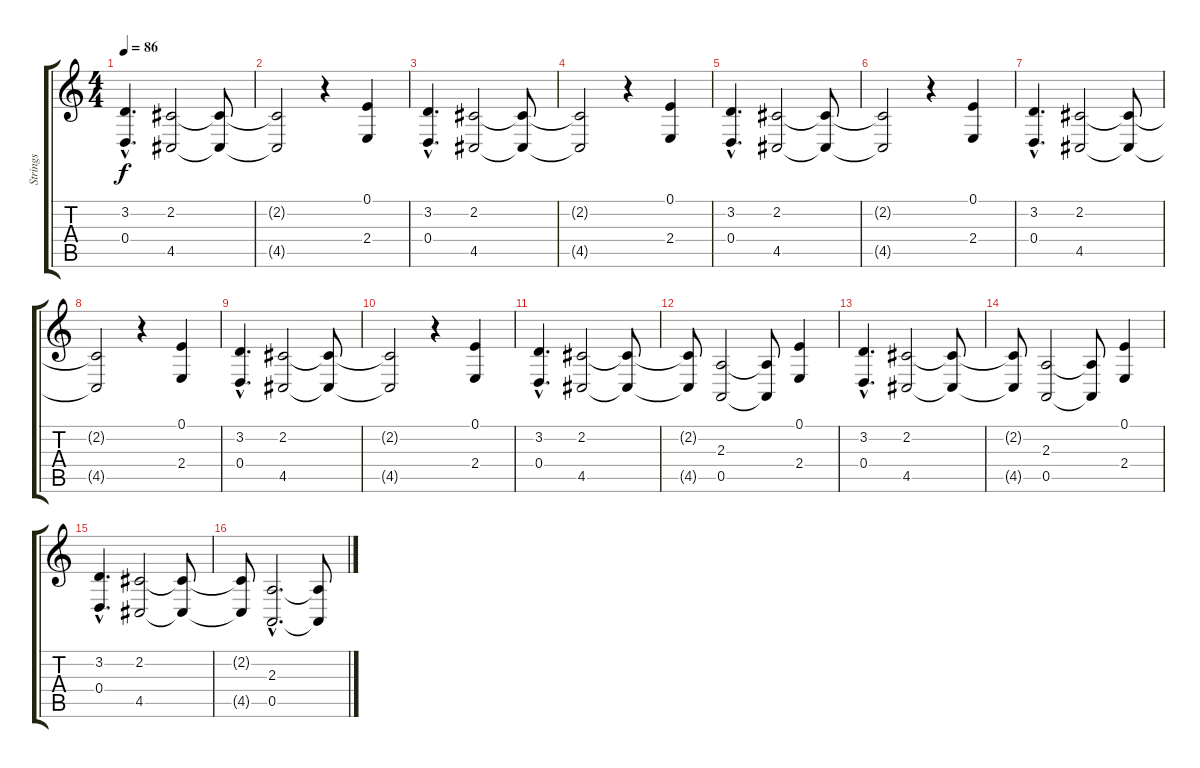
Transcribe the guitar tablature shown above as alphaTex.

\track ("Strings" "Strings") {instrument stringensemble1}
\staff {score tabs}
\tuning (E4 B3 G3 D3 A2 E2) {hide}
\ts (4 4)
\tempo 86
\clef g2
\ks c
(3.2{hac} 0.4{hac}).4{d dy f} (2.2 4.5).2 (2.2{t} 4.5{t}).8 |
(2.2{t} 4.5{t}).2 r.4 (0.1 2.4).4{instrument choiraahs} |
(3.2{hac} 0.4{hac}).4{d} (2.2 4.5).2 (2.2{t} 4.5{t}).8 |
(2.2{t} 4.5{t}).2 r.4 (0.1 2.4).4{instrument choiraahs} |
(3.2{hac} 0.4{hac}).4{d} (2.2 4.5).2 (2.2{t} 4.5{t}).8 |
(2.2{t} 4.5{t}).2 r.4 (0.1 2.4).4{instrument choiraahs} |
(3.2{hac} 0.4{hac}).4{d} (2.2 4.5).2 (2.2{t} 4.5{t}).8 |
(2.2{t} 4.5{t}).2 r.4 (0.1 2.4).4{instrument choiraahs} |
(3.2{hac} 0.4{hac}).4{d} (2.2 4.5).2 (2.2{t} 4.5{t}).8 |
(2.2{t} 4.5{t}).2 r.4 (0.1 2.4).4{instrument choiraahs} |
(3.2{hac} 0.4{hac}).4{d} (2.2 4.5).2 (2.2{t} 4.5{t}).8 |
(2.2{t} 4.5{t}).8 (2.3 0.5).2{instrument choiraahs} (2.3{t} 0.5{t}).8 (0.1 2.4).4 |
(3.2{hac} 0.4{hac}).4{d} (2.2 4.5).2 (2.2{t} 4.5{t}).8 |
(2.2{t} 4.5{t}).8 (2.3 0.5).2{instrument choiraahs} (2.3{t} 0.5{t}).8 (0.1 2.4).4 |
(3.2{hac} 0.4{hac}).4{d} (2.2 4.5).2 (2.2{t} 4.5{t}).8 |
(2.2{t} 4.5{t}).8 (2.3{hac} 0.5{hac}).2{d} (2.3{t} 0.5{t}).8
